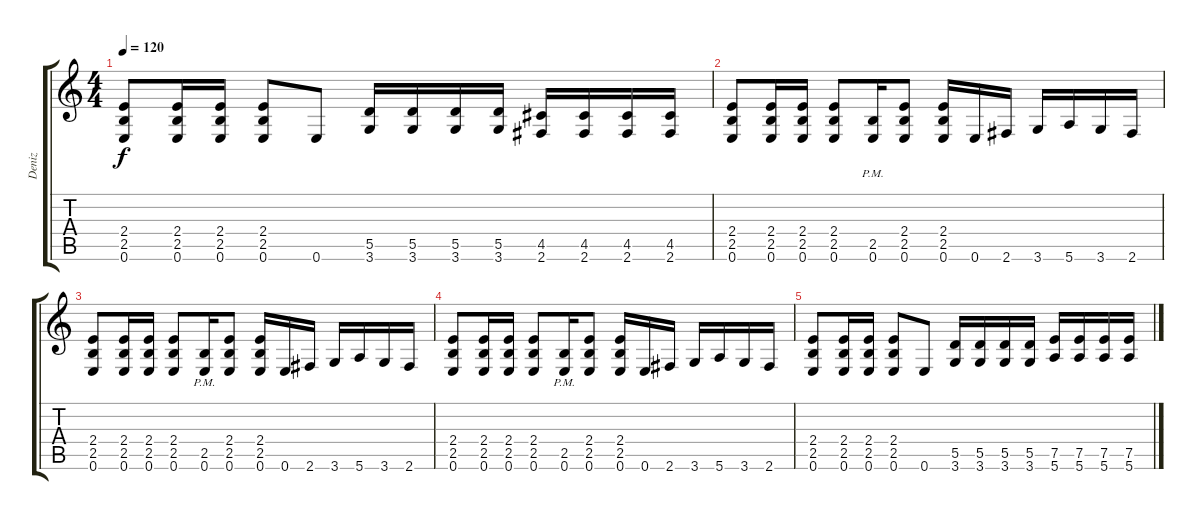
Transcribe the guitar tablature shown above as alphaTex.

\track ("Deniz" "Deniz") {instrument distortionguitar}
\staff {score tabs}
\tuning (E4 B3 G3 D3 A2 E2) {hide}
\ts (4 4)
\tempo 120
\clef g2
\ks c
(2.4 2.5 0.6).8{dy f} (2.4 2.5 0.6).16 (2.4 2.5 0.6).16 (2.4 2.5 0.6).8 0.6.8 (5.5 3.6).16 (5.5 3.6).16 (5.5 3.6).16 (5.5 3.6).16 (4.5 2.6).16 (4.5 2.6).16 (4.5 2.6).16 (4.5 2.6).16 |
(2.4 2.5 0.6).8 (2.4 2.5 0.6).16 (2.4 2.5 0.6).16 (2.4 2.5 0.6).8 (2.5 0.6{pm}).16 (2.4 2.5 0.6).8 (2.4 2.5 0.6).16 0.6.16 2.6.16 3.6.16 5.6.16 3.6.16 2.6.16 |
(2.4 2.5 0.6).8 (2.4 2.5 0.6).16 (2.4 2.5 0.6).16 (2.4 2.5 0.6).8 (2.5 0.6{pm}).16 (2.4 2.5 0.6).8 (2.4 2.5 0.6).16 0.6.16 2.6.16 3.6.16 5.6.16 3.6.16 2.6.16 |
(2.4 2.5 0.6).8 (2.4 2.5 0.6).16 (2.4 2.5 0.6).16 (2.4 2.5 0.6).8 (2.5 0.6{pm}).16 (2.4 2.5 0.6).8 (2.4 2.5 0.6).16 0.6.16 2.6.16 3.6.16 5.6.16 3.6.16 2.6.16 |
(2.4 2.5 0.6).8 (2.4 2.5 0.6).16 (2.4 2.5 0.6).16 (2.4 2.5 0.6).8 0.6.8 (5.5 3.6).16 (5.5 3.6).16 (5.5 3.6).16 (5.5 3.6).16 (7.5 5.6).16 (7.5 5.6).16 (7.5 5.6).16 (7.5 5.6).16
